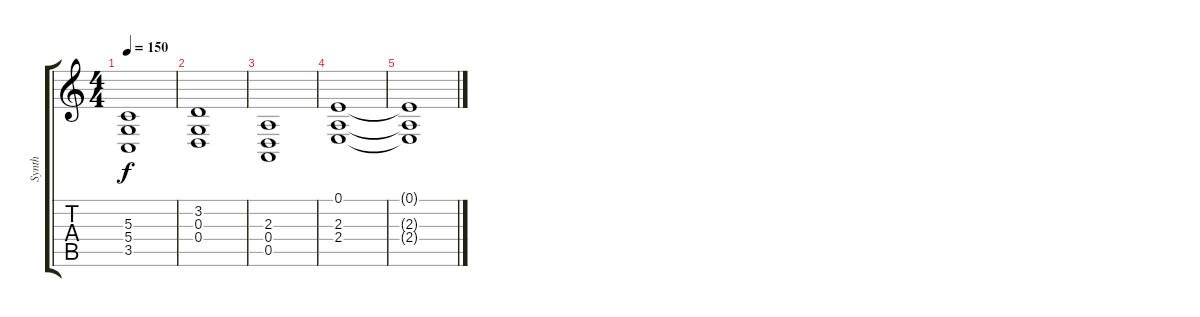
\track ("Synth" "Synth") {instrument synthstrings2}
\staff {score tabs}
\tuning (E4 B3 G3 D3 A2 E2) {hide}
\ts (4 4)
\tempo 150
\clef g2
\ks c
(5.3 5.4 3.5).1{dy f} |
(3.2 0.3 0.4).1 |
(2.3 0.4 0.5).1 |
(0.1 2.3 2.4).1 |
(0.1{t} 2.3{t} 2.4{t}).1
